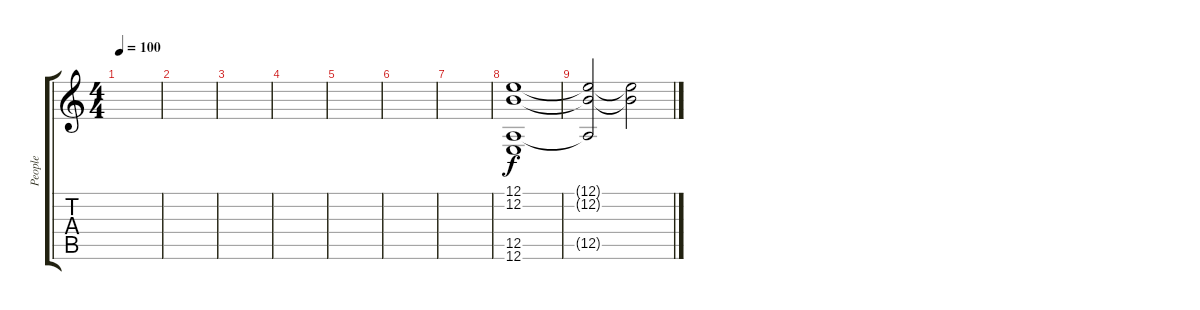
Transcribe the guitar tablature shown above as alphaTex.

\track ("People" "People") {instrument applause}
\staff {score tabs}
\tuning (E4 B3 G3 D3 A2 E2) {hide}
\ts (4 4)
\tempo 100
\clef g2
\ks c
|
|
|
|
|
|
|
(12.1 12.2 12.5 12.6).1{dy f} |
(12.1{t} 12.2{t} 12.5{t}).2 (12.1{t} 12.2{t}).2
